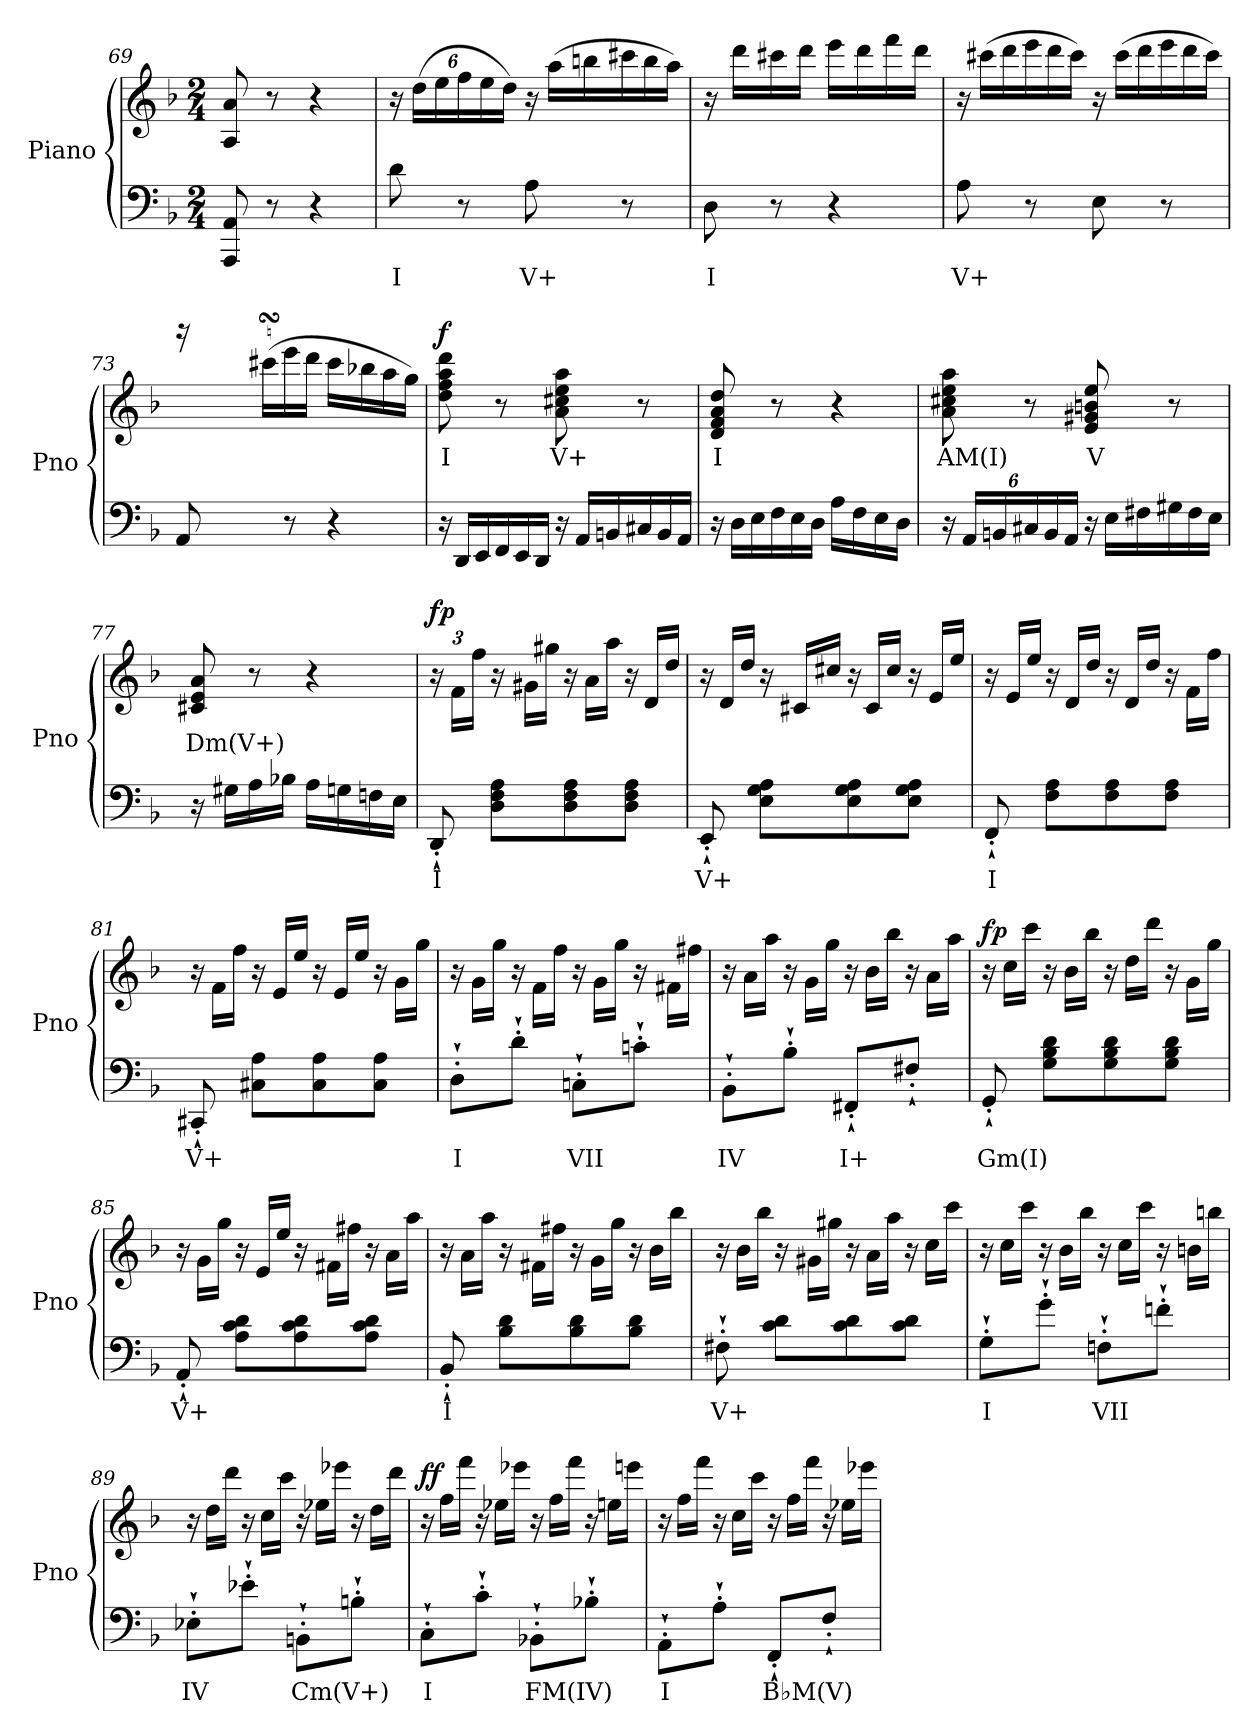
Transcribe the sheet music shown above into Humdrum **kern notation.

**kern	**text	**kern	**text	**dynam
*part1	*part1	*part1	*part1	*part1
*staff2	*staff2	*staff1	*staff1	*staff1/2
*I"Piano	*	*	*	*
*I'Pno	*	*	*	*
*clefF4	*	*clefG2	*	*
*k[b-]	*	*k[b-]	*	*
*M2/4	*	*M2/4	*	*
=69	=69	=69	=69	=69
8AAA/ 8AA/	.	8A/ 8a/	.	.
8r	.	8r	.	.
4r	.	4r	.	.
=70	=70	=70	=70	=70
!	!LO:LY:b	!	!	!
*	*	*Xbrackettup	*	*
8d\	I	24r	.	.
.	.	(>24dd\LL	.	.
.	.	24ee\	.	.
*	*	*Xtuplet	*	*
8r	.	24ff\	.	.
.	.	24ee\	.	.
.	.	24dd\JJ)	.	.
!	!LO:LY:b	!	!	!
8A\	V+	24r	.	.
.	.	(>24aa\LL	.	.
.	.	24bbn\	.	.
8r	.	24ccc#X\	.	.
.	.	24bb\	.	.
.	.	24aa\JJ)	.	.
=71	=71	=71	=71	=71
!	!LO:LY:b	!	!	!
8D\	I	16r	.	.
.	.	16ddd\LL	.	.
8r	.	16ccc#X\	.	.
.	.	16ddd\JJ	.	.
4r	.	16eee\LL	.	.
.	.	16ddd\	.	.
.	.	16fff\	.	.
.	.	16ddd\JJ	.	.
!!LO:LB:g=z
=72	=72	=72	=72	=72
!	!LO:LY:b	!	!	!
8A\	V+	24r	.	.
.	.	(>24ccc#X\LL	.	.
.	.	24ddd\	.	.
8r	.	24eee\	.	.
.	.	24ddd\	.	.
.	.	24ccc#\JJ)	.	.
8E\	.	24r	.	.
.	.	(>24ccc#\LL	.	.
.	.	24ddd\	.	.
8r	.	24eee\	.	.
.	.	24ddd\	.	.
.	.	24ccc#\JJ)	.	.
=73	=73	=73	=73	=73
*	*	*^	*	*
8AA/	.	16r	32ryy	.	.
.	.	.	64eeeyy	.	.
.	.	.	64dddnyy	.	.
.	.	(>16ccc#XsSsS\LL	4..ryy	.	.
8r	.	16eee\	.	.	.
.	.	16ddd\JJ	.	.	.
4r	.	16ccc#\LL	.	.	.
.	.	16bb-X\	.	.	.
.	.	16aa\	.	.	.
.	.	16gg\JJ)	.	.	.
*	*	*v	*v	*	*
=74	=74	=74	=74	=74
*Xtuplet	*	*	*	*
!	!	!	!LO:LY:b	!LO:DY:b
24r	.	8dd\ 8ff\ 8aa\ 8ddd\	I	f
24DD/LL	.	.	.	.
24EE/	.	.	.	.
24FF/	.	8r	.	.
24EE/	.	.	.	.
24DD/JJ	.	.	.	.
!	!	!	!LO:LY:b	!
24r	.	8a\ 8cc#X\ 8ee\ 8aa\	V+	.
24AA/LL	.	.	.	.
24BBn/	.	.	.	.
24C#X/	.	8r	.	.
24BB/	.	.	.	.
24AA/JJ	.	.	.	.
!!LO:LB:g=z
=75	=75	=75	=75	=75
!	!	!	!LO:LY:b	!
24r	.	8d/ 8f/ 8a/ 8dd/	I	.
24D\LL	.	.	.	.
24E\	.	.	.	.
24F\	.	8r	.	.
24E\	.	.	.	.
24D\JJ	.	.	.	.
16A\LL	.	4r	.	.
16F\	.	.	.	.
16E\	.	.	.	.
16D\JJ	.	.	.	.
=76	=76	=76	=76	=76
*tuplet	*	*	*	*
*Xbrackettup	*	*	*	*
!	!	!	!LO:LY:b	!
24r	.	8a\ 8cc#X\ 8ee\ 8aa\	AM(I)	.
24AA/LL	.	.	.	.
24BBn/	.	.	.	.
*Xtuplet	*	*	*	*
24C#X/	.	8r	.	.
24BB/	.	.	.	.
24AA/JJ	.	.	.	.
!	!	!	!LO:LY:b	!
24r	.	8e/ 8g#X/ 8bn/ 8ee/	V	.
24E\LL	.	.	.	.
24F#X\	.	.	.	.
24G#X\	.	8r	.	.
24F#\	.	.	.	.
24E\JJ	.	.	.	.
=77	=77	=77	=77	=77
!	!	!	!LO:LY:b	!
16r	.	8c#X/ 8e/ 8a/	Dm(V+)	.
16G#X\LL	.	.	.	.
16A\	.	8r	.	.
16B-X\JJ	.	.	.	.
16A\LL	.	4r	.	.
16Gn\	.	.	.	.
16Fn\	.	.	.	.
16E\JJ	.	.	.	.
!!LO:LB:g=z
=78	=78	=78	=78	=78
!	!LO:LY:b	!	!	!
*	*	*tuplet	*	*
!	!	!	!	!LO:DY:b
8DD'`/	I	24r	.	fp
.	.	24f\LL	.	.
.	.	24ff\JJ	.	.
*	*	*Xtuplet	*	*
8D\ 8F\ 8A\L	.	24r	.	.
.	.	24g#X\LL	.	.
.	.	24gg#X\JJ	.	.
8D\ 8F\ 8A\	.	24r	.	.
.	.	24a\LL	.	.
.	.	24aa\JJ	.	.
8D\ 8F\ 8A\J	.	24r	.	.
.	.	24d/LL	.	.
.	.	24dd/JJ	.	.
=79	=79	=79	=79	=79
!	!LO:LY:b	!	!	!
8EE'`/	V+	24r	.	.
.	.	24d/LL	.	.
.	.	24dd/JJ	.	.
8E\ 8G\ 8A\L	.	24r	.	.
.	.	24c#X/LL	.	.
.	.	24cc#X/JJ	.	.
8E\ 8G\ 8A\	.	24r	.	.
.	.	24c#/LL	.	.
.	.	24cc#/JJ	.	.
8E\ 8G\ 8A\J	.	24r	.	.
.	.	24e/LL	.	.
.	.	24ee/JJ	.	.
=80	=80	=80	=80	=80
!	!LO:LY:b	!	!	!
8FF'`/	I	24r	.	.
.	.	24e/LL	.	.
.	.	24ee/JJ	.	.
8F\ 8A\L	.	24r	.	.
.	.	24d/LL	.	.
.	.	24dd/JJ	.	.
8F\ 8A\	.	24r	.	.
.	.	24d/LL	.	.
.	.	24dd/JJ	.	.
8F\ 8A\J	.	24r	.	.
.	.	24f\LL	.	.
.	.	24ff\JJ	.	.
!!LO:LB:g=z
=81	=81	=81	=81	=81
!	!LO:LY:b	!	!	!
8CC#X'`/	V+	24r	.	.
.	.	24f\LL	.	.
.	.	24ff\JJ	.	.
8C#X\ 8A\L	.	24r	.	.
.	.	24e/LL	.	.
.	.	24ee/JJ	.	.
8C#\ 8A\	.	24r	.	.
.	.	24e/LL	.	.
.	.	24ee/JJ	.	.
8C#\ 8A\J	.	24r	.	.
.	.	24g\LL	.	.
.	.	24gg\JJ	.	.
=82	=82	=82	=82	=82
!	!LO:LY:b	!	!	!
8D'`\L	I	24r	.	.
.	.	24g\LL	.	.
.	.	24gg\JJ	.	.
8d'`\J	.	24r	.	.
.	.	24f\LL	.	.
.	.	24ff\JJ	.	.
!	!LO:LY:b	!	!	!
8Cn'`\L	VII	24r	.	.
.	.	24g\LL	.	.
.	.	24gg\JJ	.	.
8cn'`\J	.	24r	.	.
.	.	24f#X\LL	.	.
.	.	24ff#X\JJ	.	.
=83	=83	=83	=83	=83
!	!LO:LY:b	!	!	!
8BB-'`\L	IV	24r	.	.
.	.	24a\LL	.	.
.	.	24aa\JJ	.	.
8B-'`\J	.	24r	.	.
.	.	24g\LL	.	.
.	.	24gg\JJ	.	.
!	!LO:LY:b	!	!	!
8FF#X'`/L	I+	24r	.	.
.	.	24b-\LL	.	.
.	.	24bb-\JJ	.	.
8F#X'`/J	.	24r	.	.
.	.	24a\LL	.	.
.	.	24aa\JJ	.	.
!!LO:PB:g=z
=84	=84	=84	=84	=84
!	!LO:LY:b	!	!	!LO:DY:b
8GG'`/	Gm(I)	24r	.	fp
.	.	24cc\LL	.	.
.	.	24ccc\JJ	.	.
8G\ 8B-\ 8d\L	.	24r	.	.
.	.	24b-\LL	.	.
.	.	24bb-\JJ	.	.
8G\ 8B-\ 8d\	.	24r	.	.
.	.	24dd\LL	.	.
.	.	24ddd\JJ	.	.
8G\ 8B-\ 8d\J	.	24r	.	.
.	.	24g\LL	.	.
.	.	24gg\JJ	.	.
=85	=85	=85	=85	=85
!	!LO:LY:b	!	!	!
8AA'`/	V+	24r	.	.
.	.	24g\LL	.	.
.	.	24gg\JJ	.	.
8A\ 8c\ 8d\L	.	24r	.	.
.	.	24e/LL	.	.
.	.	24ee/JJ	.	.
8A\ 8c\ 8d\	.	24r	.	.
.	.	24f#X\LL	.	.
.	.	24ff#X\JJ	.	.
8A\ 8c\ 8d\J	.	24r	.	.
.	.	24a\LL	.	.
.	.	24aa\JJ	.	.
=86	=86	=86	=86	=86
!	!LO:LY:b	!	!	!
8BB-'`/	I	24r	.	.
.	.	24a\LL	.	.
.	.	24aa\JJ	.	.
8B-\ 8d\L	.	24r	.	.
.	.	24f#X\LL	.	.
.	.	24ff#X\JJ	.	.
8B-\ 8d\	.	24r	.	.
.	.	24g\LL	.	.
.	.	24gg\JJ	.	.
8B-\ 8d\J	.	24r	.	.
.	.	24b-\LL	.	.
.	.	24bb-\JJ	.	.
!!LO:LB:g=z
=87	=87	=87	=87	=87
!	!LO:LY:b	!	!	!
8F#X'`\	V+	24r	.	.
.	.	24b-\LL	.	.
.	.	24bb-\JJ	.	.
8c\ 8d\L	.	24r	.	.
.	.	24g#X\LL	.	.
.	.	24gg#X\JJ	.	.
8c\ 8d\	.	24r	.	.
.	.	24a\LL	.	.
.	.	24aa\JJ	.	.
8c\ 8d\J	.	24r	.	.
.	.	24cc\LL	.	.
.	.	24ccc\JJ	.	.
=88	=88	=88	=88	=88
!	!LO:LY:b	!	!	!
8G'`\L	I	24r	.	.
.	.	24cc\LL	.	.
.	.	24ccc\JJ	.	.
8g'`\J	.	24r	.	.
.	.	24b-\LL	.	.
.	.	24bb-\JJ	.	.
!	!LO:LY:b	!	!	!
8Fn'`\L	VII	24r	.	.
.	.	24cc\LL	.	.
.	.	24ccc\JJ	.	.
8fn'`\J	.	24r	.	.
.	.	24bn\LL	.	.
.	.	24bbn\JJ	.	.
=89	=89	=89	=89	=89
!	!LO:LY:b	!	!	!
8E-X'`\L	IV	24r	.	.
.	.	24dd\LL	.	.
.	.	24ddd\JJ	.	.
8e-X'`\J	.	24r	.	.
.	.	24cc\LL	.	.
.	.	24ccc\JJ	.	.
!	!LO:LY:b	!	!	!
8BBn'`\L	Cm(V+)	24r	.	.
.	.	24ee-X\LL	.	.
.	.	24eee-X\JJ	.	.
8Bn'`\J	.	24r	.	.
.	.	24dd\LL	.	.
.	.	24ddd\JJ	.	.
!!LO:LB:g=z
=90	=90	=90	=90	=90
!	!LO:LY:b	!	!	!LO:DY:b
8C'`\L	I	24r	.	ff
.	.	24ff\LL	.	.
.	.	24fff\JJ	.	.
8c'`\J	.	24r	.	.
.	.	24ee-X\LL	.	.
.	.	24eee-X\JJ	.	.
!	!LO:LY:b	!	!	!
8BB-X'`\L	FM(IV)	24r	.	.
.	.	24ff\LL	.	.
.	.	24fff\JJ	.	.
8B-X'`\J	.	24r	.	.
.	.	24een\LL	.	.
.	.	24eeen\JJ	.	.
=91	=91	=91	=91	=91
!	!LO:LY:b	!	!	!
8AA'`\L	I	24r	.	.
.	.	24ff\LL	.	.
.	.	24fff\JJ	.	.
8A'`\J	.	24r	.	.
.	.	24cc\LL	.	.
.	.	24ccc\JJ	.	.
!	!LO:LY:b	!	!	!
8FF'`/L	B♭M(V)	24r	.	.
.	.	24ff\LL	.	.
.	.	24fff\JJ	.	.
8F'`/J	.	24r	.	.
.	.	24ee-X\LL	.	.
.	.	24eee-X\JJ	.	.
=	=	=	=	=
*-	*-	*-	*-	*-
